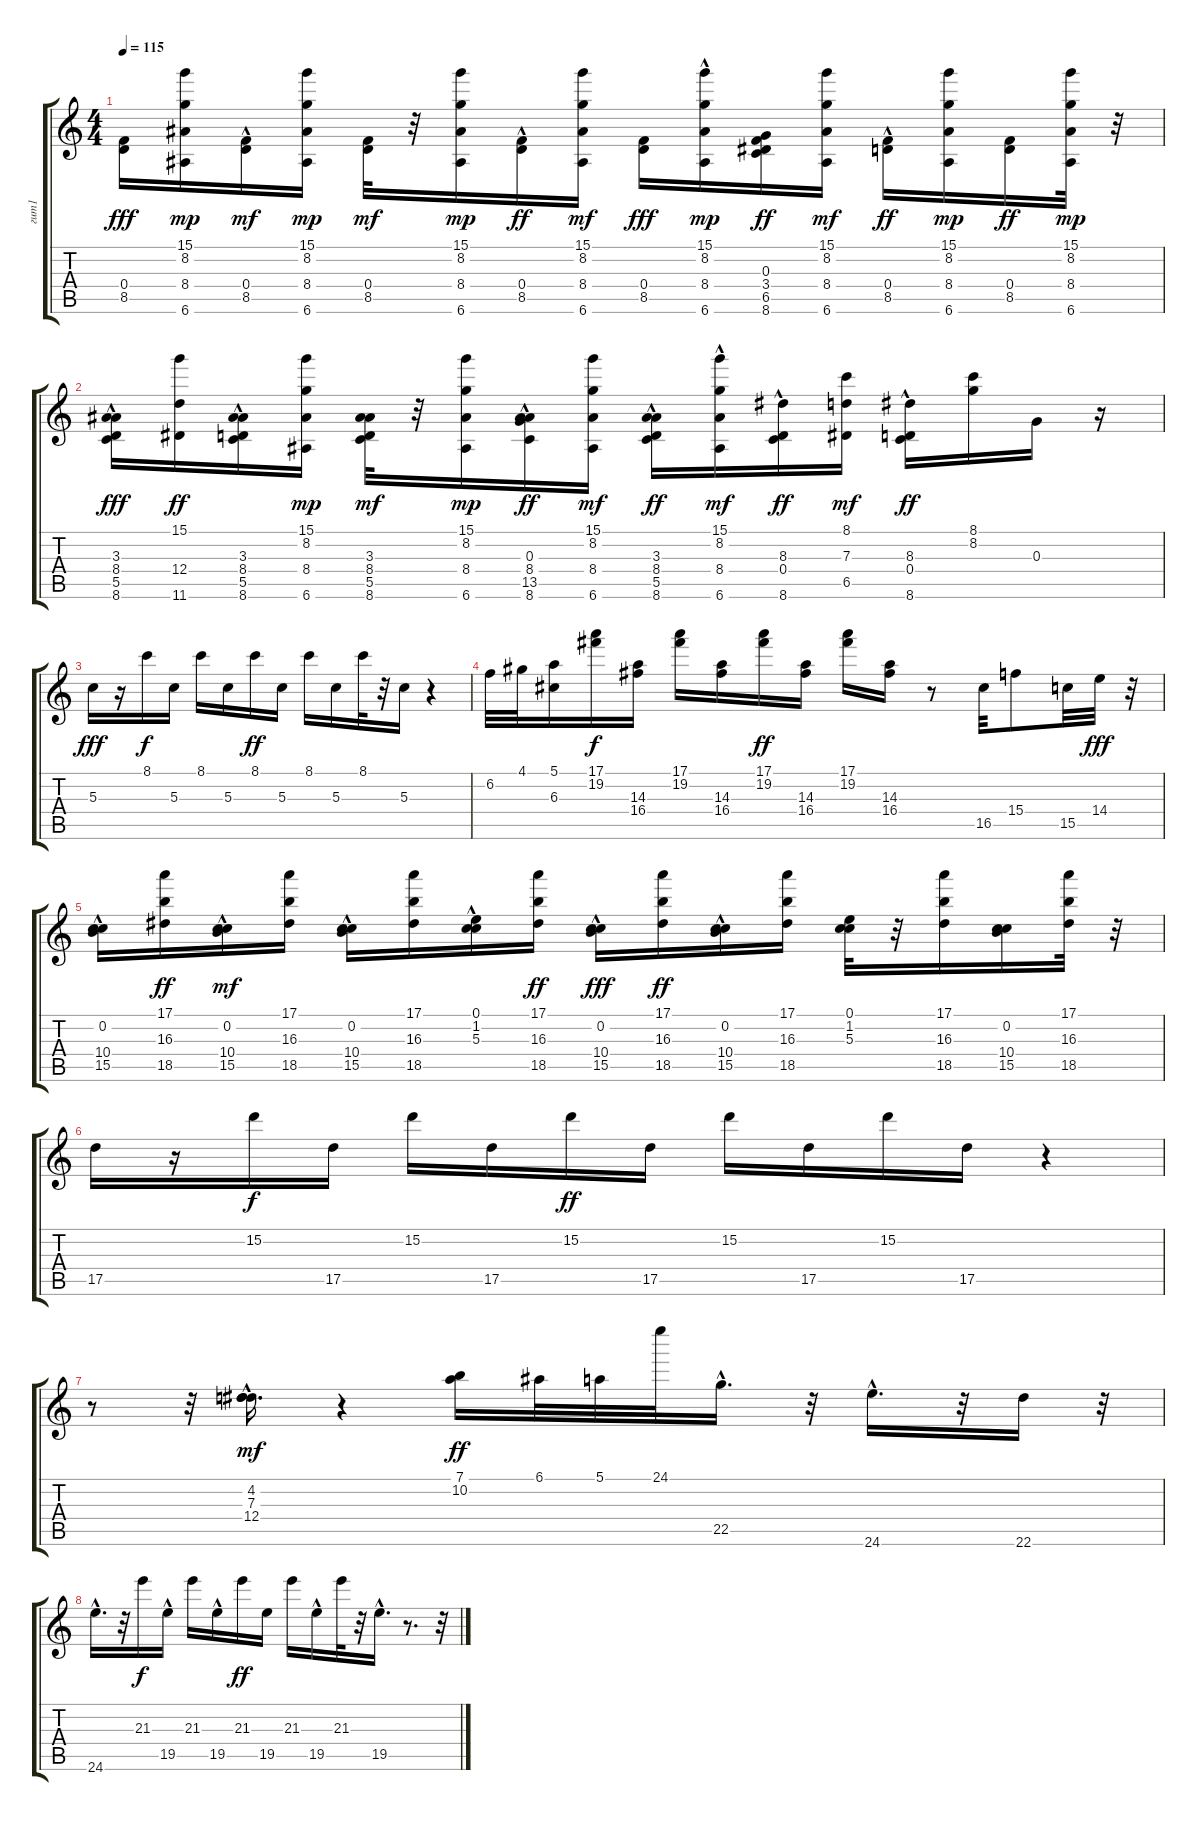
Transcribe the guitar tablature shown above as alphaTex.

\track ("гит1" "гит1") {instrument acousticguitarsteel}
\staff {score tabs}
\tuning (E4 B3 G3 D3 A2 E2) {hide}
\ts (4 4)
\tempo 115
\clef g2
\ks c
(0.4 8.5).16{dy fff} (15.1 8.2 8.4 6.6).16{dy mp} (0.4{hac} 8.5).16{dy mf} (15.1 8.2 8.4 6.6).16{dy mp} (0.4 8.5).32{dy mf} r.32 (15.1 8.2 8.4 6.6).16{dy mp} (0.4{hac} 8.5).16{dy ff} (15.1 8.2 8.4 6.6).16{dy mf} (0.4 8.5).16{dy fff} (15.1{hac} 8.2 8.4 6.6).16{dy mp} (0.3 3.4 6.5 8.6).16{dy ff} (15.1 8.2 8.4 6.6).16{dy mf} (0.4{hac} 8.5).16{dy ff} (15.1 8.2 8.4 6.6).16{dy mp} (0.4 8.5).16{dy ff} (15.1 8.2 8.4 6.6).32{dy mp} r.32 |
(3.3 8.4 5.5{hac} 8.6).16{dy fff} (15.1 12.4 11.6).16{dy ff} (3.3 8.4 5.5{hac} 8.6).16 (15.1 8.2 8.4 6.6).16{dy mp} (3.3 8.4 5.5 8.6).32{dy mf} r.32 (15.1 8.2 8.4 6.6).16{dy mp} (0.3{hac} 8.4 13.5 8.6).16{dy ff} (15.1 8.2 8.4 6.6).16{dy mf} (3.3 8.4 5.5 8.6{hac}).16{dy ff} (15.1{hac} 8.2 8.4 6.6).16{dy mf} (8.3 0.4{hac} 8.6).16{dy ff} (8.1 7.3 6.5).16{dy mf} (8.3 0.4{hac} 8.6).16{dy ff} (8.1 8.2).16 0.3.16 r.16 |
5.3.16{dy fff} r.16 8.1.16{dy f} 5.3.16 8.1.16 5.3.16 8.1.16{dy ff} 5.3.16 8.1.16 5.3.16 8.1.32 r.32 5.3.16 r.4 |
6.2.32 4.1.32 (5.1 6.3).16 (17.1 19.2).16{dy f} (14.3 16.4).16 (17.1 19.2).16 (14.3 16.4).16 (17.1 19.2).16{dy ff} (14.3 16.4).16 (17.1 19.2).16 (14.3 16.4).16 r.8 16.5.32 15.4.8 15.5.32 14.4.32{dy fff} r.32 |
(0.2{hac} 10.4 15.5).16 (17.1 16.3 18.5).16{dy ff} (0.2{hac} 10.4 15.5).16{dy mf} (17.1 16.3 18.5).16 (0.2{hac} 10.4 15.5).16 (17.1 16.3 18.5).16 (0.1{hac} 1.2 5.3).16 (17.1 16.3 18.5).16{dy ff} (0.2{hac} 10.4 15.5).16{dy fff} (17.1 16.3 18.5).16{dy ff} (0.2{hac} 10.4 15.5).16 (17.1 16.3 18.5).16 (0.1 1.2 5.3).32 r.32 (17.1 16.3 18.5).16 (0.2 10.4 15.5).16 (17.1 16.3 18.5).32 r.32 |
17.5.16 r.16 15.2.16{dy f} 17.5.16 15.2.16 17.5.16 15.2.16{dy ff} 17.5.16 15.2.16 17.5.16 15.2.16 17.5.16 r.4 |
r.8 r.32 (4.2{hac} 7.3{hac} 12.4{hac}).16{d dy mf} r.4 (7.1 10.2).16{dy ff volume 13} 6.1.32{volume 11} 5.1.32 24.1.32 22.5{hac}.16{d} r.32 24.6{hac}.16{d} r.32 22.6.16 r.32 |
24.6{hac}.16{d} r.32 21.3.16{dy f} 19.5{hac}.16 21.3.16 19.5{hac}.16 21.3.16{dy ff} 19.5.16 21.3.16 19.5{hac}.16 21.3.32 r.32 19.5{hac}.16{d} r.8{d} r.32
